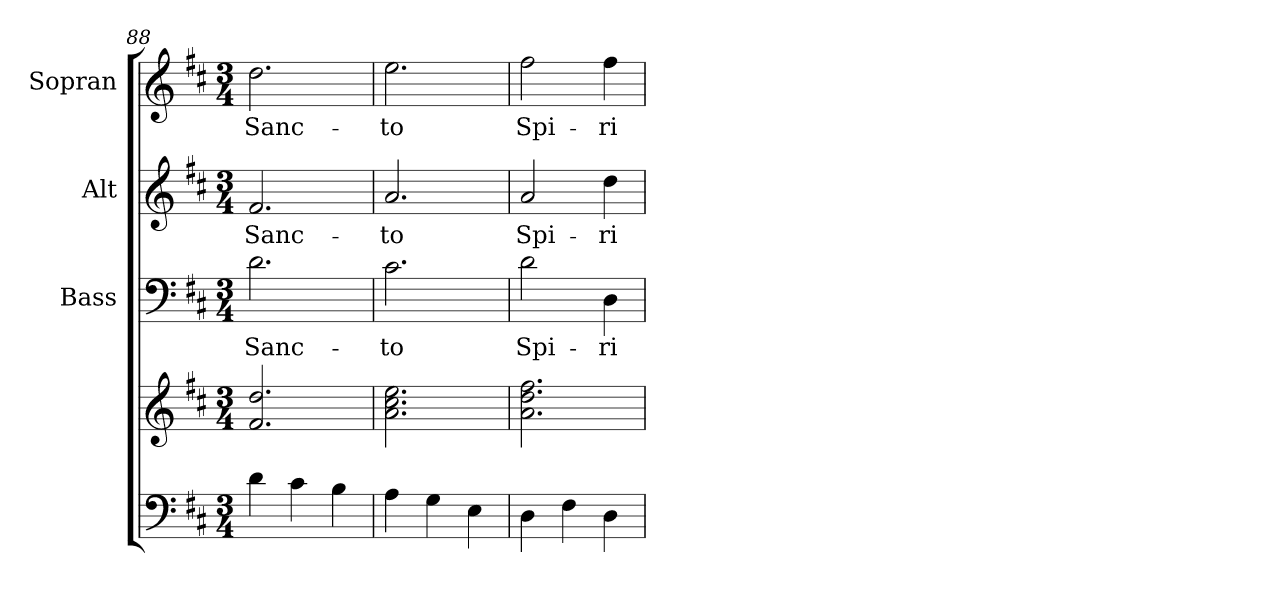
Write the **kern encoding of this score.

**kern	**kern	**kern	**text	**kern	**text	**kern	**text
*part4	*part4	*part3	*part3	*part2	*part2	*part1	*part1
*staff5	*staff4	*staff3	*staff3	*staff2	*staff2	*staff1	*staff1
*	*	*I"Bass	*	*I"Alt	*	*I"Sopran	*
*	*	*I'B.	*	*I'A.	*	*I'S.	*
*clefF4	*clefG2	*clefF4	*	*clefG2	*	*clefG2	*
*k[f#c#]	*k[f#c#]	*k[f#c#]	*	*k[f#c#]	*	*k[f#c#]	*
*D:	*D:	*D:	*	*D:	*	*D:	*
*M3/4	*M3/4	*M3/4	*	*M3/4	*	*M3/4	*
=88	=88	=88	=88	=88	=88	=88	=88
!	!	!	!LO:LY:b	!	!LO:LY:b	!	!LO:LY:b
4d\	2.f#/ 2.dd/	2.d\	Sanc-	2.f#/	Sanc-	2.dd\	Sanc-
4c#\	.	.	.	.	.	.	.
4B\	.	.	.	.	.	.	.
=89	=89	=89	=89	=89	=89	=89	=89
!	!	!	!LO:LY:b	!	!LO:LY:b	!	!LO:LY:b
4A\	2.a\ 2.cc#\ 2.ee\	2.c#\	-to	2.a/	-to	2.ee\	-to
4G\	.	.	.	.	.	.	.
4E\	.	.	.	.	.	.	.
=90	=90	=90	=90	=90	=90	=90	=90
!	!	!	!LO:LY:b	!	!LO:LY:b	!	!LO:LY:b
4D\	2.a\ 2.dd\ 2.ff#\	2d\	Spi-	2a/	Spi-	2ff#\	Spi-
4F#\	.	.	.	.	.	.	.
!	!	!	!LO:LY:b	!	!LO:LY:b	!	!LO:LY:b
4D\	.	4D\	-ri-	4dd\	-ri-	4ff#\	-ri-
=	=	=	=	=	=	=	=
*-	*-	*-	*-	*-	*-	*-	*-
